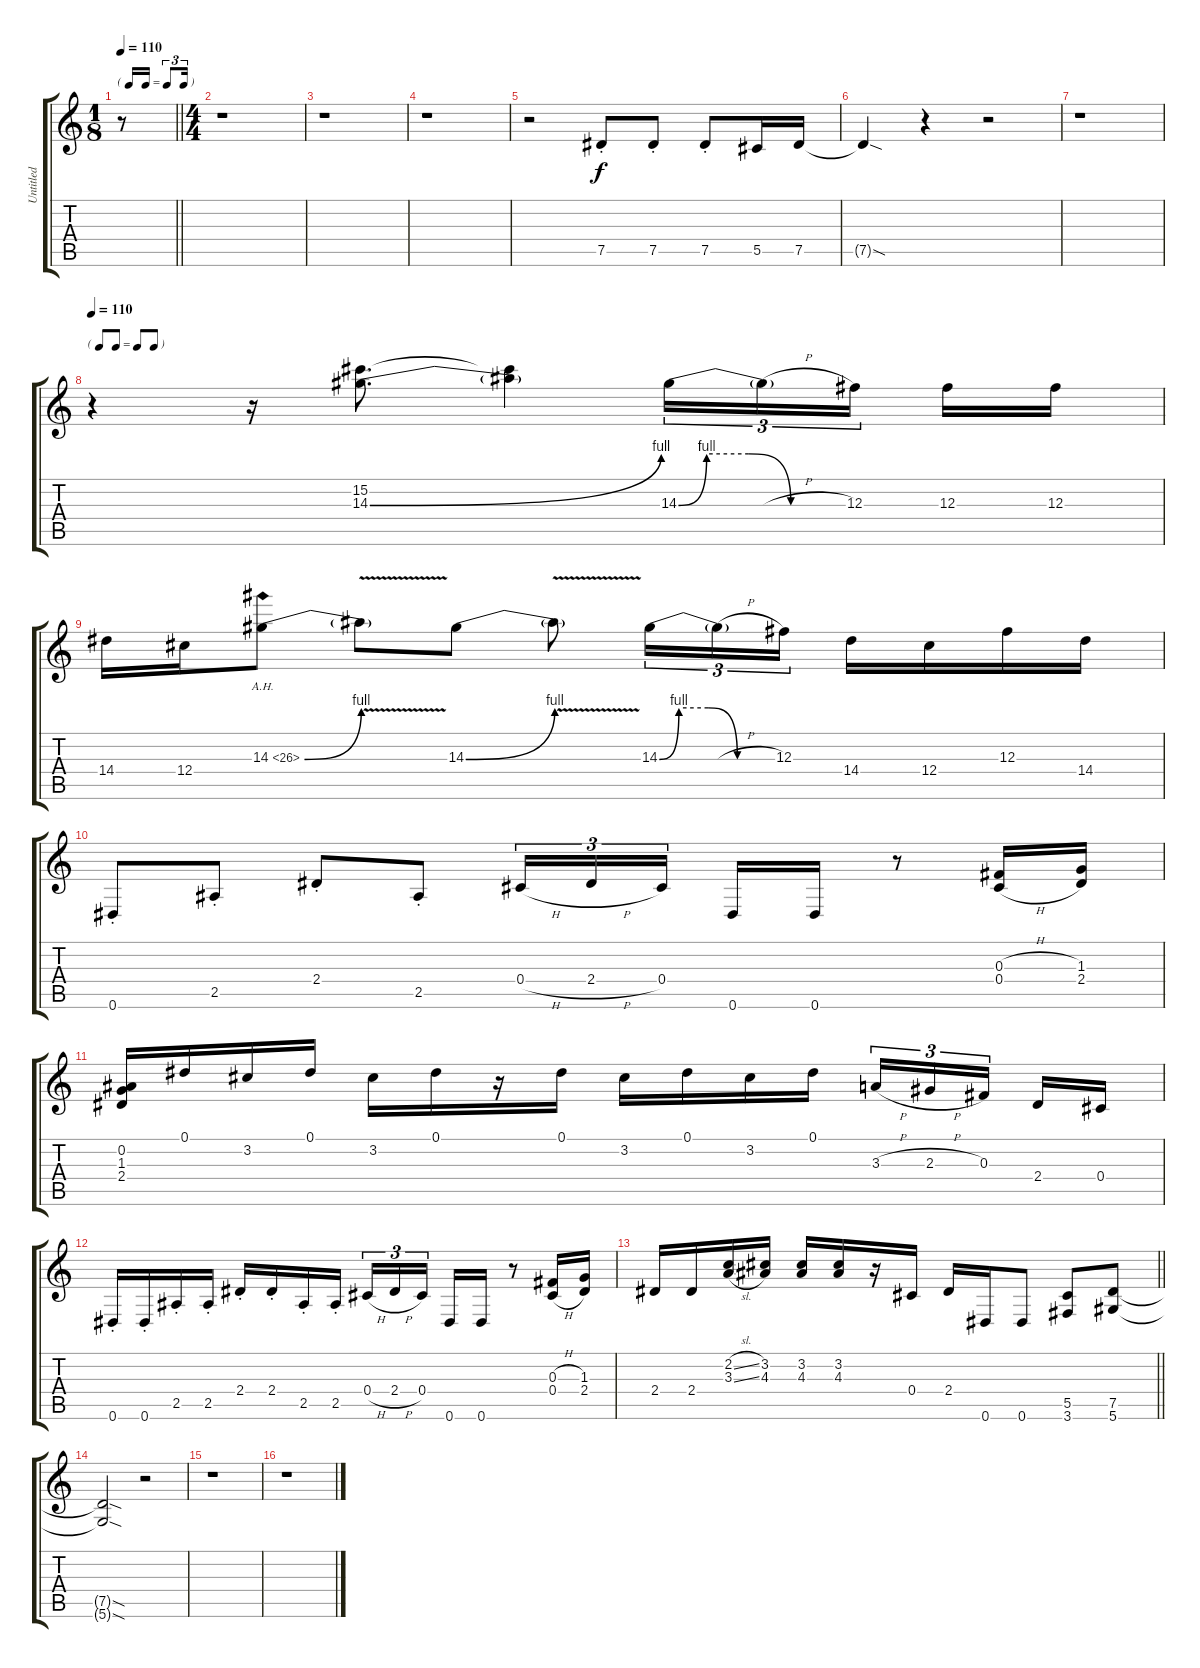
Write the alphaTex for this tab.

\track ("Untitled" "Untitled") {instrument distortionguitar}
\staff {score tabs}
\tuning (Eb4 Bb3 Gb3 Db3 Ab2 Eb2) {hide}
\ts (1 8)
\tf triplet16th
\tempo 110
\clef g2
\barLineRight lightlight
\ks c
r.8{dy f instrument distortionguitar} |
\ts (4 4)
r.1 |
r.1 |
r.1 |
r.2 7.5{st}.8 7.5{st}.8 7.5{st}.8 5.5.16 7.5.16 |
7.5{sod t}.4 r.4 r.2 |
r.1 |
\tf none
\tempo 110
r.4 r.16 (15.2 14.3{be (bend 0 0 60 4)}).8{d} (15.2{t} 14.3{t}).4 14.3{be (custom 0 0 10 4 25 4 40 0 60 0)}.16{tu (3 2)} 14.3{h t}.16{tu (3 2)} 12.3.16{tu (3 2) beam splitsecondary} 12.3.16 12.3.16 |
14.4.16 12.4.16 14.3{be (bend 0 0 60 4) ah 12}.8 14.3{v t}.8 14.3{be (bend 0 0 60 4)}.8 14.3{v t}.8 14.3{be (custom 0 0 10 4 25 4 40 0 60 0)}.16{tu (3 2)} 14.3{h t}.16{tu (3 2)} 12.3.16{tu (3 2)} 14.4.16 12.4.16 12.3.16 14.4.16 |
0.6{st}.8 2.5{st}.8 2.4{st}.8 2.5{st}.8 0.4{h}.16{tu (3 2)} 2.4{h}.16{tu (3 2)} 0.4.16{tu (3 2) beam splitsecondary} 0.6.16 0.6.16 r.8 (0.3{h} 0.4{h}).16 (1.3 2.4).16 |
(0.2 1.3 2.4).16 0.1.16 3.2.16 0.1.16 3.2.16 0.1.16 r.16 0.1.16 3.2.16 0.1.16 3.2.16 0.1.16 3.3{h}.16{tu (3 2)} 2.3{h}.16{tu (3 2)} 0.3.16{tu (3 2) beam splitsecondary} 2.4.16 0.4.16 |
0.6{st}.16 0.6{st}.16 2.5{st}.16 2.5{st}.16 2.4{st}.16 2.4{st}.16 2.5{st}.16 2.5{st}.16 0.4{h}.16{tu (3 2)} 2.4{h}.16{tu (3 2)} 0.4.16{tu (3 2) beam splitsecondary} 0.6.16 0.6.16 r.8 (0.3{h} 0.4{h}).16 (1.3 2.4).16 |
\barLineRight lightlight
2.4.16 2.4.16 (2.2{sl} 3.3{sl}).16 (3.2 4.3).16 (3.2 4.3).16 (3.2 4.3).16 r.16 0.4.16 2.4.16 0.6.16 0.6.8 (5.5 3.6).8 (7.5 5.6).8 |
(7.5{sod t} 5.6{sod t}).2 r.2 |
r.1 |
r.1
